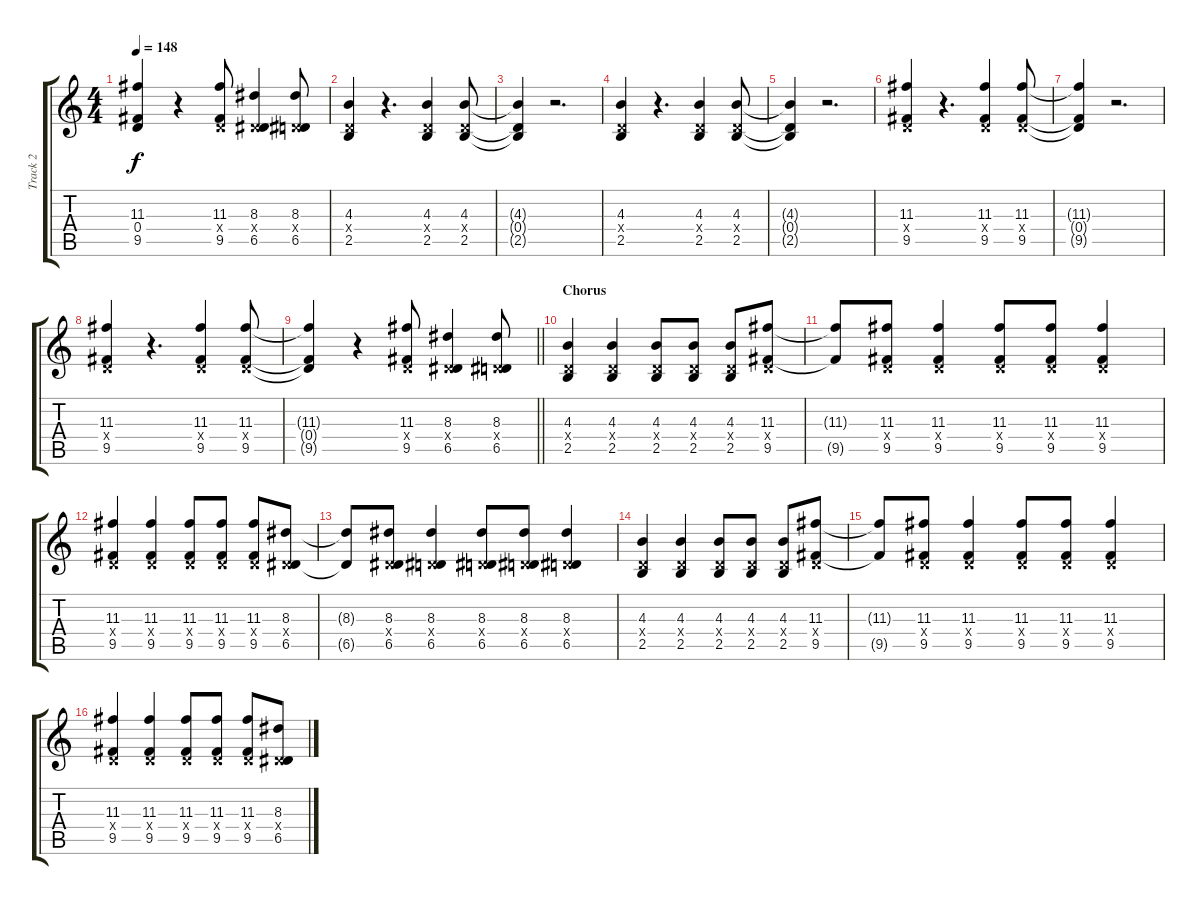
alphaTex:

\track ("Track 2" "Track 2") {instrument electricguitarjazz}
\staff {score tabs}
\tuning (E4 B3 G3 D3 A2 D2) {hide}
\ts (4 4)
\tempo 148
\clef g2
\ks c
(11.3{t} 0.4{t} 9.5{t}).4{dy f} r.4 (11.3 0.4{x} 9.5).8 (8.3 0.4{x} 6.5).4 (8.3 0.4{x} 6.5).8 |
(4.3 0.4{x} 2.5).4 r.4{d} (4.3 0.4{x} 2.5).4 (4.3 0.4{x} 2.5).8 |
(4.3{t} 0.4{t} 2.5{t}).4 r.2{d} |
(4.3 0.4{x} 2.5).4 r.4{d} (4.3 0.4{x} 2.5).4 (4.3 0.4{x} 2.5).8 |
(4.3{t} 0.4{t} 2.5{t}).4 r.2{d} |
(11.3 0.4{x} 9.5).4 r.4{d} (11.3 0.4{x} 9.5).4 (11.3 0.4{x} 9.5).8 |
(11.3{t} 0.4{t} 9.5{t}).4 r.2{d} |
(11.3 0.4{x} 9.5).4 r.4{d} (11.3 0.4{x} 9.5).4 (11.3 0.4{x} 9.5).8 |
\barLineRight lightlight
(11.3{t} 0.4{t} 9.5{t}).4 r.4 (11.3 0.4{x} 9.5).8 (8.3 0.4{x} 6.5).4 (8.3 0.4{x} 6.5).8 |
\section ("" "Chorus")
(4.3 0.4{x} 2.5).4 (4.3 0.4{x} 2.5).4 (4.3 0.4{x} 2.5).8 (4.3 0.4{x} 2.5).8 (4.3 0.4{x} 2.5).8 (11.3 0.4{x} 9.5).8 |
(11.3{t} 9.5{t}).8 (11.3 0.4{x} 9.5).8 (11.3 0.4{x} 9.5).4 (11.3 0.4{x} 9.5).8 (11.3 0.4{x} 9.5).8 (11.3 0.4{x} 9.5).4 |
(11.3 0.4{x} 9.5).4 (11.3 0.4{x} 9.5).4 (11.3 0.4{x} 9.5).8 (11.3 0.4{x} 9.5).8 (11.3 0.4{x} 9.5).8 (8.3 0.4{x} 6.5).8 |
(8.3{t} 6.5{t}).8 (8.3 0.4{x} 6.5).8 (8.3 0.4{x} 6.5).4 (8.3 0.4{x} 6.5).8 (8.3 0.4{x} 6.5).8 (8.3 0.4{x} 6.5).4 |
(4.3 0.4{x} 2.5).4 (4.3 0.4{x} 2.5).4 (4.3 0.4{x} 2.5).8 (4.3 0.4{x} 2.5).8 (4.3 0.4{x} 2.5).8 (11.3 0.4{x} 9.5).8 |
(11.3{t} 9.5{t}).8 (11.3 0.4{x} 9.5).8 (11.3 0.4{x} 9.5).4 (11.3 0.4{x} 9.5).8 (11.3 0.4{x} 9.5).8 (11.3 0.4{x} 9.5).4 |
(11.3 0.4{x} 9.5).4 (11.3 0.4{x} 9.5).4 (11.3 0.4{x} 9.5).8 (11.3 0.4{x} 9.5).8 (11.3 0.4{x} 9.5).8 (8.3 0.4{x} 6.5).8
